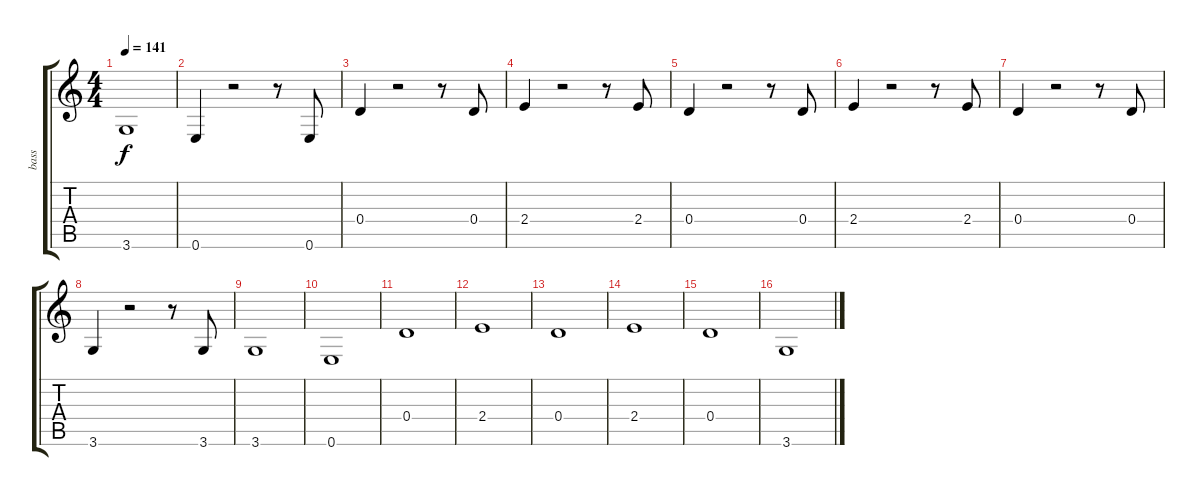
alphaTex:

\track ("bass" "bass") {instrument electricbassfinger}
\staff {score tabs}
\tuning (E4 B3 G3 D3 A2 E2) {hide}
\ts (4 4)
\tempo 141
\clef g2
\ks c
3.6.1{dy f} |
0.6.4 r.2 r.8 0.6.8 |
0.4.4 r.2 r.8 0.4.8 |
2.4.4 r.2 r.8 2.4.8 |
0.4.4 r.2 r.8 0.4.8 |
2.4.4 r.2 r.8 2.4.8 |
0.4.4 r.2 r.8 0.4.8 |
3.6.4 r.2 r.8 3.6.8 |
3.6.1 |
0.6.1 |
0.4.1 |
2.4.1 |
0.4.1 |
2.4.1 |
0.4.1 |
3.6.1
